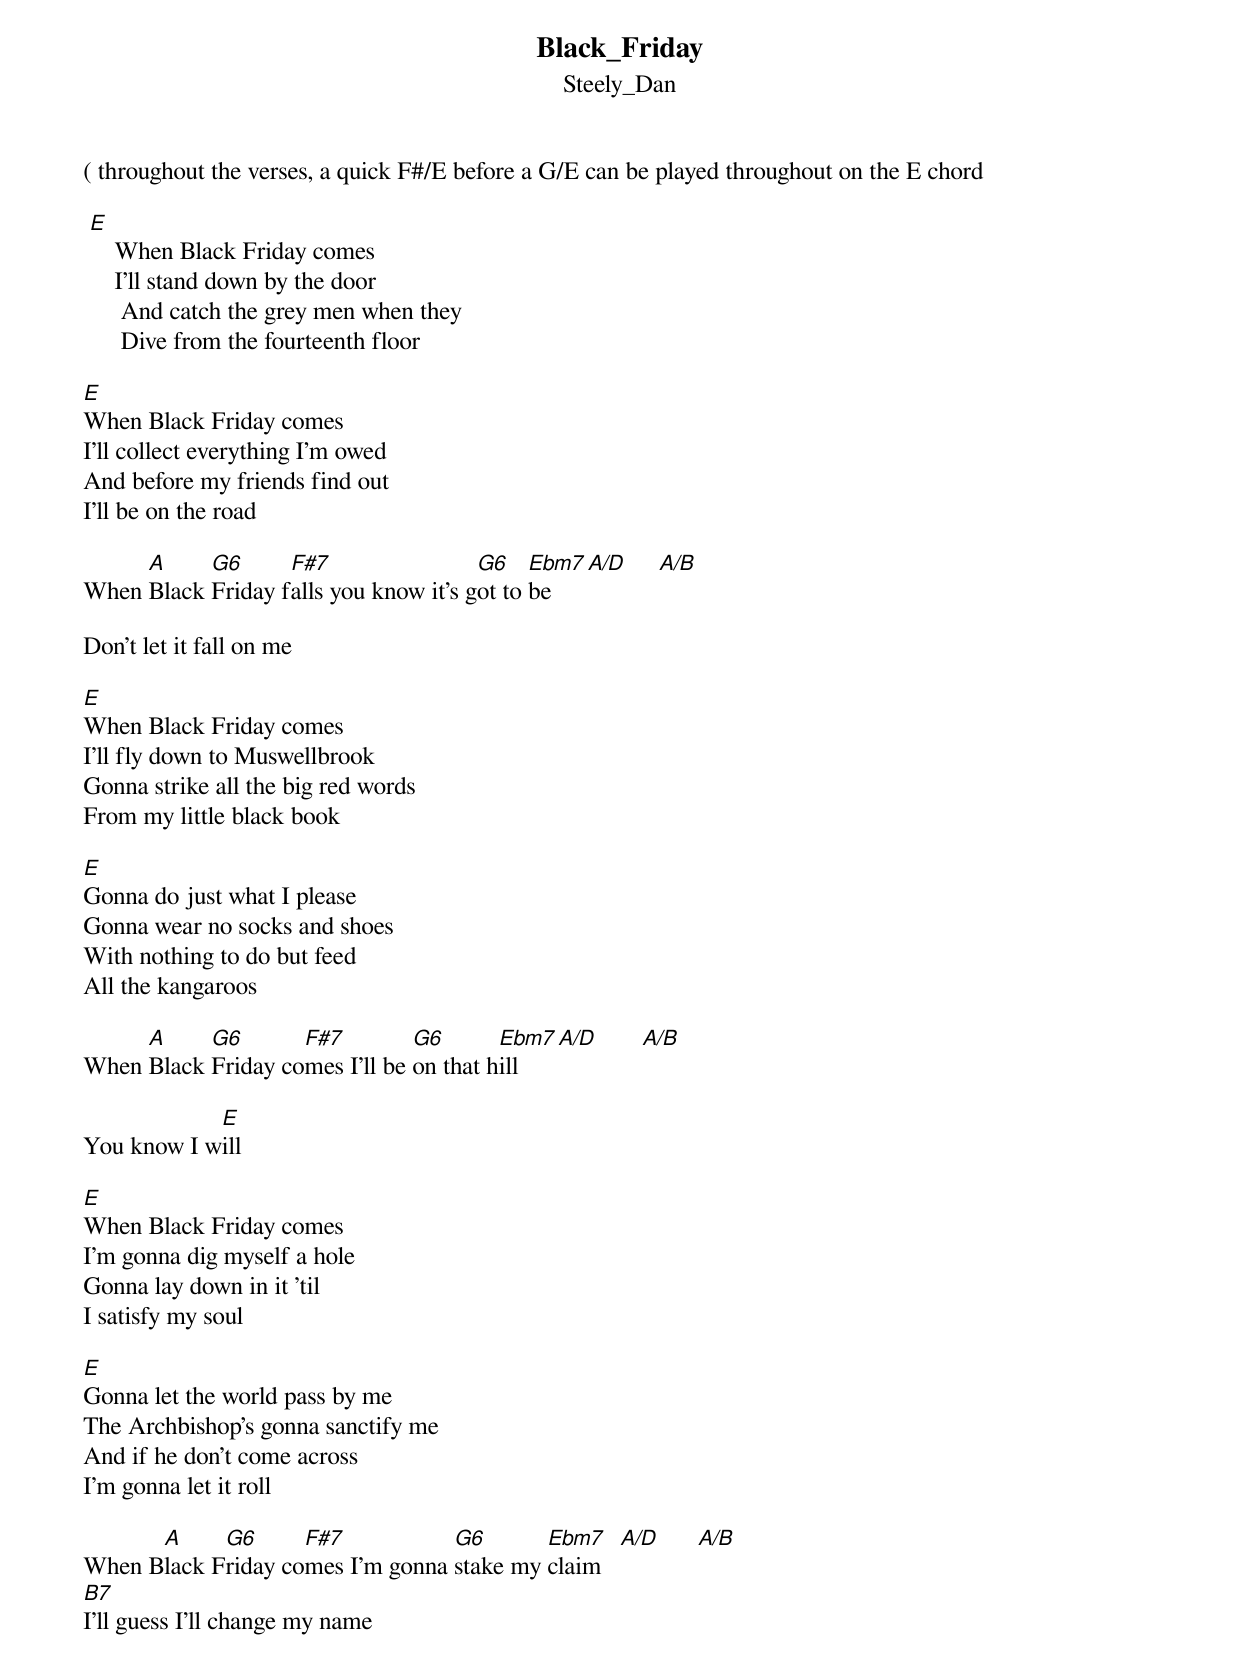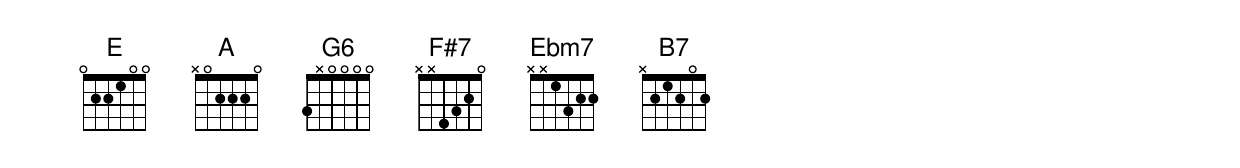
{t: Black_Friday}
{st: Steely_Dan}
( throughout the verses, a quick F#/E before a G/E can be played throughout on the E chord

 [E]    When Black Friday comes
     I'll stand down by the door
      And catch the grey men when they
      Dive from the fourteenth floor

[E]When Black Friday comes
I'll collect everything I'm owed
And before my friends find out
I'll be on the road

When [A]Black [G6]Friday f[F#7]alls you know it's g[G6]ot to [Ebm7]be     [A/D]     [A/B]

Don't let it fall on me

[E]When Black Friday comes
I'll fly down to Muswellbrook
Gonna strike all the big red words
From my little black book

[E]Gonna do just what I please
Gonna wear no socks and shoes
With nothing to do but feed
All the kangaroos

When [A]Black [G6]Friday co[F#7]mes I'll be [G6]on that h[Ebm7]ill     [A/D]       [A/B]

You know I w[E]ill

[E]When Black Friday comes
I'm gonna dig myself a hole
Gonna lay down in it 'til
I satisfy my soul

[E]Gonna let the world pass by me
The Archbishop's gonna sanctify me
And if he don't come across
I'm gonna let it roll

When B[A]lack F[G6]riday co[F#7]mes I'm gonna [G6]stake my [Ebm7]claim   [A/D]      [A/B]
[B7]I'll guess I'll change my name
